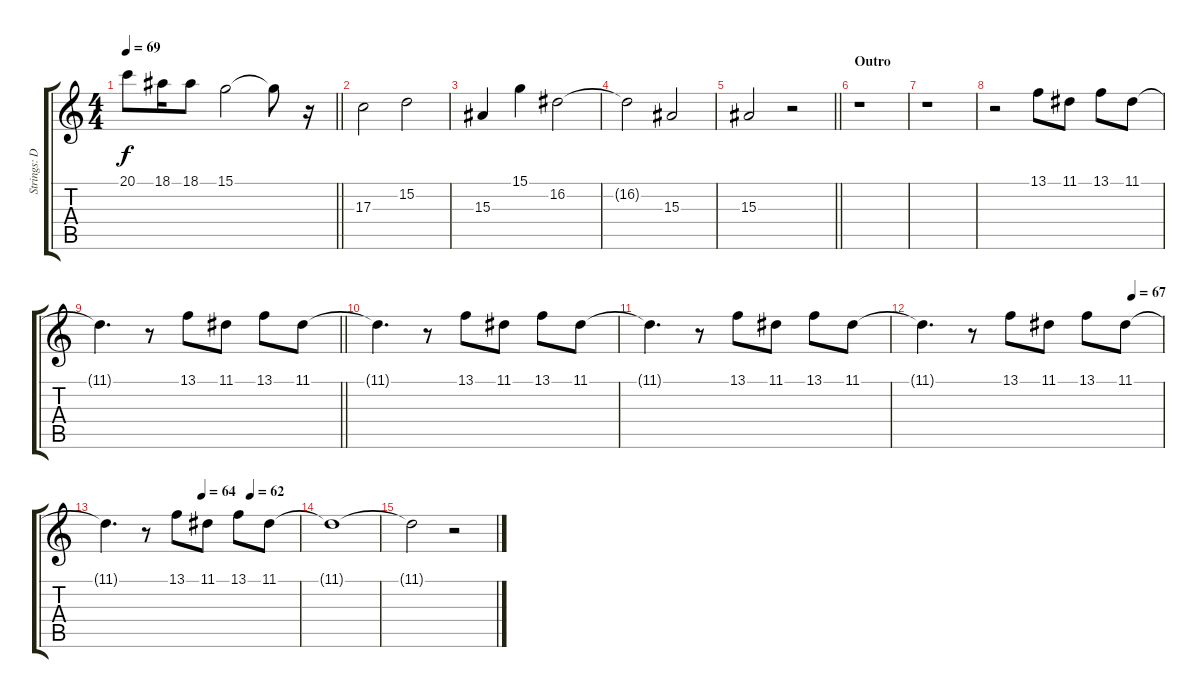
\track ("Strings: Del Newman" "Strings: D") {instrument stringensemble1}
\staff {score tabs}
\tuning (E4 B3 G3 D3 A2 E2) {hide}
\ts (4 4)
\tempo 69
\clef g2
\barLineRight lightlight
\ks c
20.1.8{dy f} 18.1.16 18.1.8 15.1.2 15.1{t}.8 r.16 |
17.3.2 15.2.2 |
15.3.4 15.1.4 16.2.2 |
16.2{t}.2 15.3.2 |
\barLineRight lightlight
15.3.2 r.2 |
\section ("" "Outro")
r.1 |
r.1 |
r.2 13.1.8 11.1.8 13.1.8 11.1.8 |
\barLineRight lightlight
11.1{t}.4{d} r.8 13.1.8 11.1.8 13.1.8 11.1.8 |
11.1{t}.4{d} r.8 13.1.8 11.1.8 13.1.8 11.1.8 |
11.1{t}.4{d} r.8 13.1.8 11.1.8 13.1.8 11.1.8 |
\tempo (67 0.875)
11.1{t}.4{d} r.8 13.1.8 11.1.8 13.1.8 11.1.8 |
\tempo (64 0.5)
\tempo (62 0.75)
11.1{t}.4{d} r.8 13.1.8 11.1.8 13.1.8 11.1.8 |
11.1{t}.1 |
11.1{t}.2 r.2
